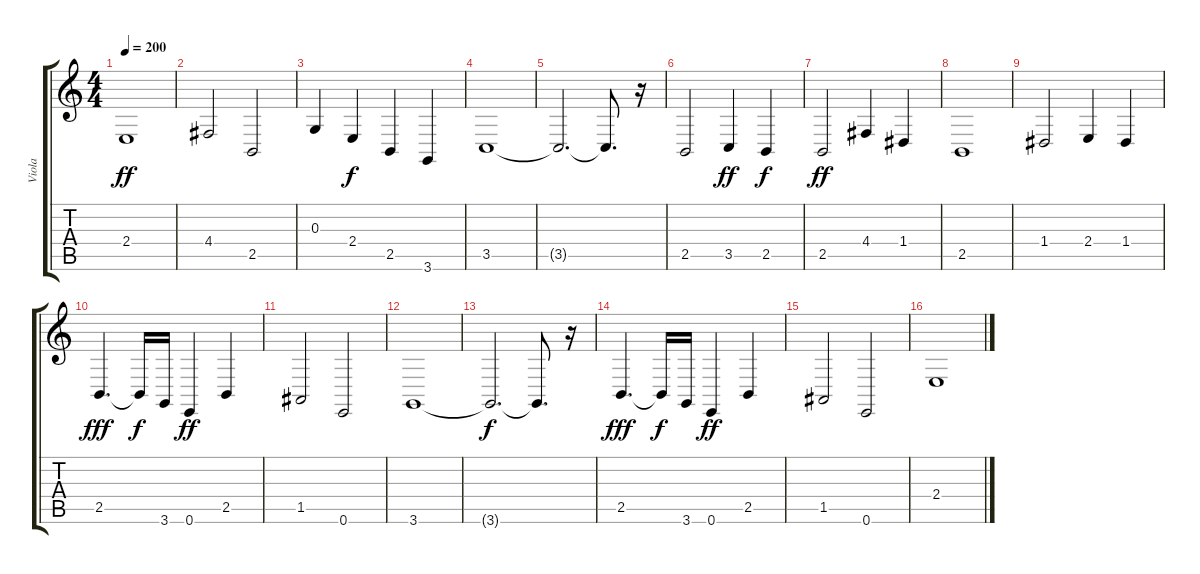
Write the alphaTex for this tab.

\track ("Viola" "Viola") {instrument viola}
\staff {score tabs}
\tuning (E4 B3 G3 D3 A2 E2) {hide}
\ts (4 4)
\tempo 200
\clef g2
\ks c
2.4.1{dy ff} |
4.4.2 2.5.2 |
0.3.4 2.4.4{dy f} 2.5.4 3.6.4 |
3.5.1 |
3.5{t}.2{d} 3.5{t}.8{d} r.16 |
2.5.2 3.5.4{dy ff} 2.5.4{dy f} |
2.5.2{dy ff} 4.4.4 1.4.4 |
2.5.1 |
1.4.2 2.4.4 1.4.4 |
2.5.4{d dy fff} 2.5{t}.16{dy f} 3.6.16 0.6.4{dy ff} 2.5.4 |
1.5.2 0.6.2 |
3.6.1 |
3.6{t}.2{d dy f} 3.6{t}.8{d} r.16 |
2.5.4{d dy fff} 2.5{t}.16{dy f} 3.6.16 0.6.4{dy ff} 2.5.4 |
1.5.2 0.6.2 |
2.4.1
